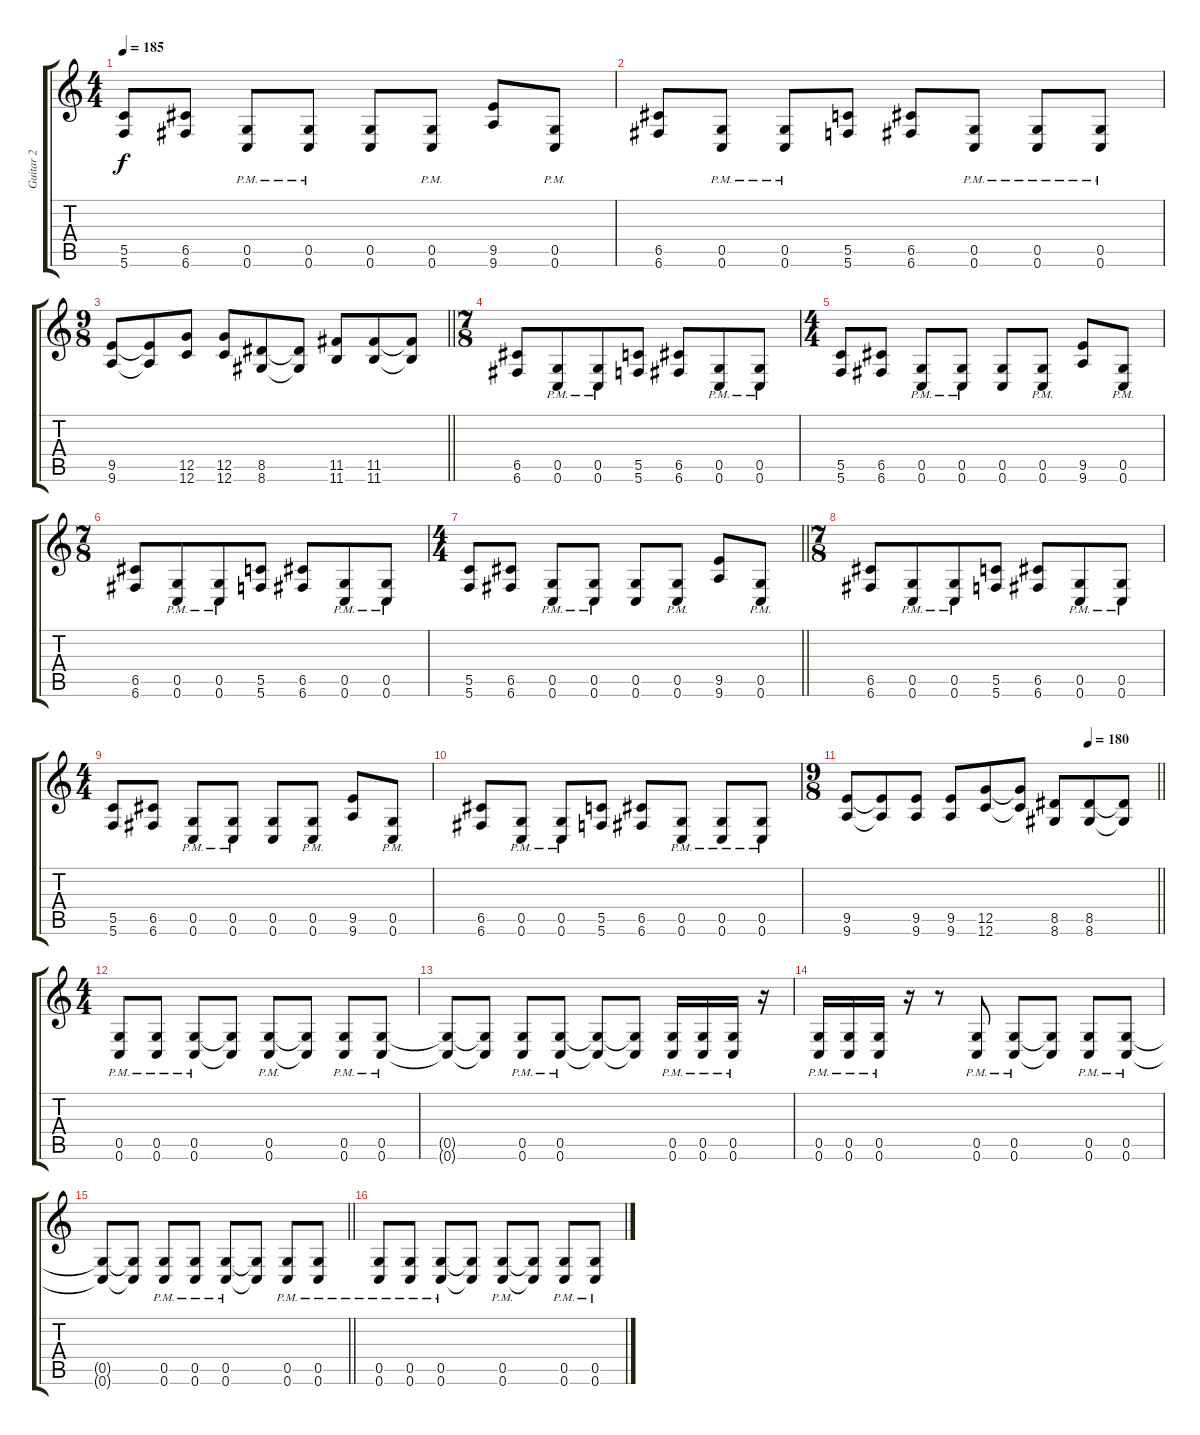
\track ("Guitar 2" "Guitar 2") {instrument distortionguitar}
\staff {score tabs}
\tuning (D4 A3 F3 C3 G2 C2) {hide}
\ts (4 4)
\tempo 185
\clef g2
\ks c
(5.5 5.6).8{dy f} (6.5 6.6).8 (0.5{pm} 0.6{pm}).8 (0.5{pm} 0.6{pm}).8 (0.5 0.6).8 (0.5{pm} 0.6{pm}).8 (9.5 9.6).8 (0.5{pm} 0.6{pm}).8 |
(6.5 6.6).8 (0.5{pm} 0.6{pm}).8 (0.5{pm} 0.6{pm}).8 (5.5 5.6).8 (6.5 6.6).8 (0.5{pm} 0.6{pm}).8 (0.5{pm} 0.6{pm}).8 (0.5{pm} 0.6{pm}).8 |
\ts (9 8)
\barLineRight lightlight
(9.5 9.6).8 (9.5{t} 9.6{t}).8 (12.5 12.6).8 (12.5 12.6).8 (8.5 8.6).8 (8.5{t} 8.6{t}).8 (11.5 11.6).8 (11.5 11.6).8 (11.5{t} 11.6{t}).8 |
\ts (7 8)
(6.5 6.6).8 (0.5{pm} 0.6{pm}).8 (0.5{pm} 0.6{pm}).8 (5.5 5.6).8 (6.5 6.6).8 (0.5{pm} 0.6{pm}).8 (0.5{pm} 0.6{pm}).8 |
\ts (4 4)
(5.5 5.6).8 (6.5 6.6).8 (0.5{pm} 0.6{pm}).8 (0.5{pm} 0.6{pm}).8 (0.5 0.6).8 (0.5{pm} 0.6{pm}).8 (9.5 9.6).8 (0.5{pm} 0.6{pm}).8 |
\ts (7 8)
(6.5 6.6).8 (0.5{pm} 0.6{pm}).8 (0.5{pm} 0.6{pm}).8 (5.5 5.6).8 (6.5 6.6).8 (0.5{pm} 0.6{pm}).8 (0.5{pm} 0.6{pm}).8 |
\ts (4 4)
\barLineRight lightlight
(5.5 5.6).8 (6.5 6.6).8 (0.5{pm} 0.6{pm}).8 (0.5{pm} 0.6{pm}).8 (0.5 0.6).8 (0.5{pm} 0.6{pm}).8 (9.5 9.6).8 (0.5{pm} 0.6{pm}).8 |
\ts (7 8)
(6.5 6.6).8 (0.5{pm} 0.6{pm}).8 (0.5{pm} 0.6{pm}).8 (5.5 5.6).8 (6.5 6.6).8 (0.5{pm} 0.6{pm}).8 (0.5{pm} 0.6{pm}).8 |
\ts (4 4)
(5.5 5.6).8 (6.5 6.6).8 (0.5{pm} 0.6{pm}).8 (0.5{pm} 0.6{pm}).8 (0.5 0.6).8 (0.5{pm} 0.6{pm}).8 (9.5 9.6).8 (0.5{pm} 0.6{pm}).8 |
(6.5 6.6).8 (0.5{pm} 0.6{pm}).8 (0.5{pm} 0.6{pm}).8 (5.5 5.6).8 (6.5 6.6).8 (0.5{pm} 0.6{pm}).8 (0.5{pm} 0.6{pm}).8 (0.5{pm} 0.6{pm}).8 |
\ts (9 8)
\tempo (180 0.7777777777777778)
\barLineRight lightlight
(9.5 9.6).8 (9.5{t} 9.6{t}).8 (9.5 9.6).8 (9.5 9.6).8 (12.5 12.6).8 (12.5{t} 12.6{t}).8 (8.5 8.6).8 (8.5 8.6).8 (8.5{t} 8.6{t}).8 |
\ts (4 4)
(0.5{pm} 0.6{pm}).8 (0.5{pm} 0.6{pm}).8 (0.5{pm} 0.6{pm}).8 (0.5{t} 0.6{t}).8 (0.5{pm} 0.6{pm}).8 (0.5{t} 0.6{t}).8 (0.5{pm} 0.6{pm}).8 (0.5{pm} 0.6{pm}).8 |
(0.5{t} 0.6{t}).8 (0.5{t} 0.6{t}).8 (0.5{pm} 0.6{pm}).8 (0.5{pm} 0.6{pm}).8 (0.5{t} 0.6{t}).8 (0.5{t} 0.6{t}).8 (0.5{pm} 0.6{pm}).16 (0.5{pm} 0.6{pm}).16 (0.5{pm} 0.6{pm}).16 r.16 |
(0.5{pm} 0.6{pm}).16 (0.5{pm} 0.6{pm}).16 (0.5{pm} 0.6{pm}).16 r.16 r.8 (0.5{pm} 0.6{pm}).8 (0.5{pm} 0.6{pm}).8 (0.5{t} 0.6{t}).8 (0.5{pm} 0.6{pm}).8 (0.5{pm} 0.6{pm}).8 |
\barLineRight lightlight
(0.5{t} 0.6{t}).8 (0.5{t} 0.6{t}).8 (0.5{pm} 0.6{pm}).8 (0.5{pm} 0.6{pm}).8 (0.5{pm} 0.6{pm}).8 (0.5{t} 0.6{t}).8 (0.5{pm} 0.6{pm}).8 (0.5{pm} 0.6{pm}).8 |
(0.5{pm} 0.6{pm}).8 (0.5{pm} 0.6{pm}).8 (0.5{pm} 0.6{pm}).8 (0.5{t} 0.6{t}).8 (0.5{pm} 0.6{pm}).8 (0.5{t} 0.6{t}).8 (0.5{pm} 0.6{pm}).8 (0.5{pm} 0.6{pm}).8
